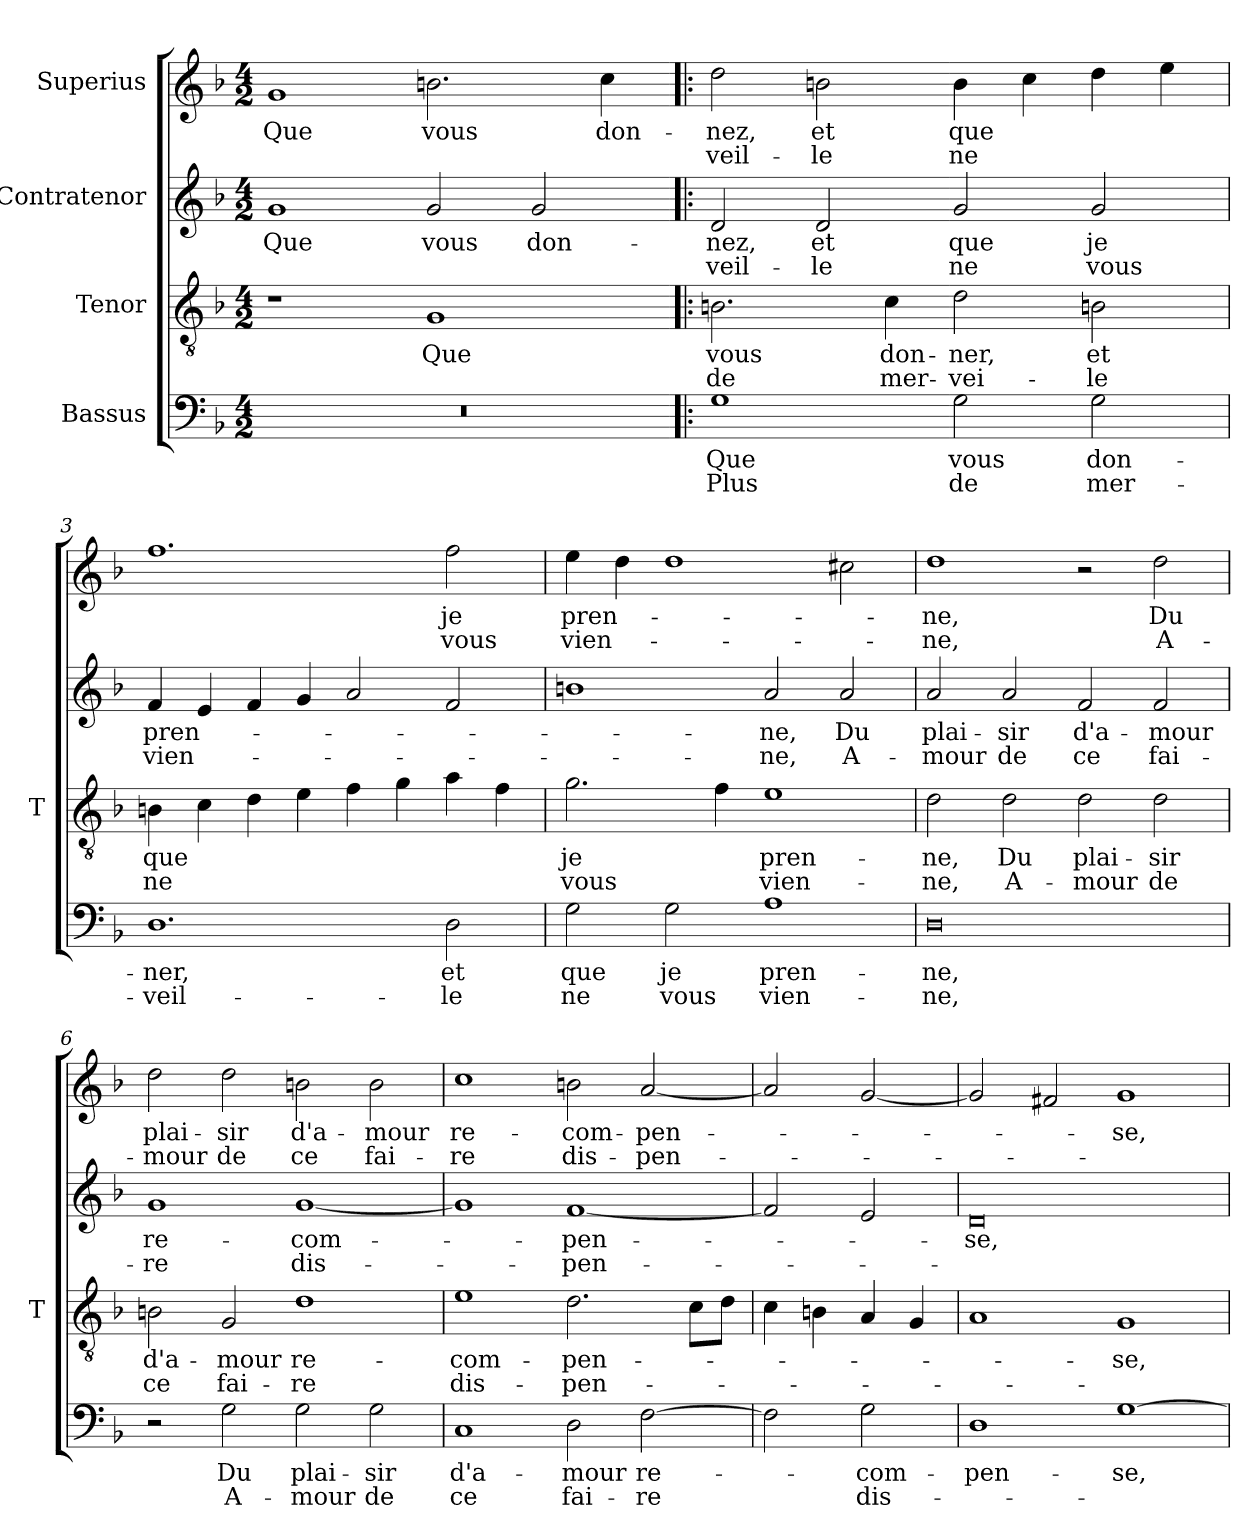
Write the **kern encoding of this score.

**kern	**text	**text	**kern	**text	**text	**kern	**text	**text	**kern	**text	**text
*part4	*part4	*part4	*part3	*part3	*part3	*part2	*part2	*part2	*part1	*part1	*part1
*staff4	*staff4	*staff4	*staff3	*staff3	*staff3	*staff2	*staff2	*staff2	*staff1	*staff1	*staff1
*I"Bassus	*	*	*I"Tenor	*	*	*I"Contratenor	*	*	*I"Superius	*	*
*	*	*	*I'T	*	*	*	*	*	*	*	*
*clefF4	*	*	*clefGv2	*	*	*clefG2	*	*	*clefG2	*	*
*k[b-]	*	*	*k[b-]	*	*	*k[b-]	*	*	*k[b-]	*	*
*M4/2	*	*	*M4/2	*	*	*M4/2	*	*	*M4/2	*	*
=1	=1	=1	=1	=1	=1	=1	=1	=1	=1	=1	=1
0r	.	.	1r	.	.	1g	-Que	.	1g	-Que	.
.	.	.	1G	-Que	.	2g	-vous	.	2.b	-vous	.
.	.	.	.	.	.	2g	don-	.	.	.	.
.	.	.	.	.	.	.	.	.	4cc	don-	.
=2!|:	=2!|:	=2!|:	=2!|:	=2!|:	=2!|:	=2!|:	=2!|:	=2!|:	=2!|:	=2!|:	=2!|:
1G	-Que	-Plus	2.Bn	-vous	-de	2d	-nez,	veil-	2dd	-nez,	veil-
.	.	.	.	.	.	2d	-et	-le	2b	-et	-le
.	.	.	4c	don-	mer-	.	.	.	.	.	.
2G	-vous	-de	2d	-ner,	vei-	2g	-que	-ne	4b	-que	-ne
.	.	.	.	.	.	.	.	.	4cc	.	.
2G	don-	mer-	2Bn	-et	-le	2g	-je	-vous	4dd	.	.
.	.	.	.	.	.	.	.	.	4ee	.	.
=3	=3	=3	=3	=3	=3	=3	=3	=3	=3	=3	=3
1.D	-ner,	veil-	4Bn	-que	-ne	4f	pren-	vien-	1.ff	.	.
.	.	.	4c	.	.	4e	.	.	.	.	.
.	.	.	4d	.	.	4f	.	.	.	.	.
.	.	.	4e	.	.	4g	.	.	.	.	.
.	.	.	4f	.	.	2a	.	.	.	.	.
.	.	.	4g	.	.	.	.	.	.	.	.
2D	-et	-le	4a	.	.	2f	.	.	2ff	-je	-vous
.	.	.	4f	.	.	.	.	.	.	.	.
=4	=4	=4	=4	=4	=4	=4	=4	=4	=4	=4	=4
2G	-que	-ne	2.g	-je	-vous	1bn	.	.	4ee	pren-	vien-
.	.	.	.	.	.	.	.	.	4dd	.	.
2G	-je	-vous	.	.	.	.	.	.	1dd	.	.
.	.	.	4f	.	.	.	.	.	.	.	.
1A	pren-	vien-	1e	pren-	vien-	2a	-ne,	-ne,	.	.	.
.	.	.	.	.	.	2a	-Du	A-	2cc#X	.	.
=5	=5	=5	=5	=5	=5	=5	=5	=5	=5	=5	=5
0D	-ne,	-ne,	2d	-ne,	-ne,	2a	plai-	-mour	1dd	-ne,	-ne,
.	.	.	2d	-Du	A-	2a	-sir	-de	.	.	.
.	.	.	2d	plai-	-mour	2f	d'a-	-ce	2r	.	.
.	.	.	2d	-sir	-de	2f	-mour	fai-	2dd	-Du	A-
=6	=6	=6	=6	=6	=6	=6	=6	=6	=6	=6	=6
2r	.	.	2Bn	d'a-	-ce	1g	re-	-re	2dd	plai-	-mour
2G	-Du	A-	2G	-mour	fai-	.	.	.	2dd	-sir	-de
2G	plai-	-mour	1d	re-	-re	[1g	com-	dis-	2b	d'a-	-ce
2G	-sir	-de	.	.	.	.	.	.	2b	-mour	fai-
=7	=7	=7	=7	=7	=7	=7	=7	=7	=7	=7	=7
1C	d'a-	-ce	1e	com-	dis-	1g]	.	.	1cc	re-	-re
2D	-mour	fai-	2.d	pen-	pen-	[1f	pen-	pen-	2b	com-	dis-
[2F	re-	-re	.	.	.	.	.	.	[2a	pen-	pen-
.	.	.	8cL	.	.	.	.	.	.	.	.
.	.	.	8dJ	.	.	.	.	.	.	.	.
=8	=8	=8	=8	=8	=8	=8	=8	=8	=8	=8	=8
2F]	.	.	4c	.	.	2f]	.	.	2a]	.	.
.	.	.	4Bn	.	.	.	.	.	.	.	.
2G	com-	dis-	4A	.	.	2e	.	.	[2g	.	.
.	.	.	4G	.	.	.	.	.	.	.	.
=9	=9	=9	=9	=9	=9	=9	=9	=9	=9	=9	=9
1D	pen-	.	1A	.	.	0d	-se,	.	2g]	.	.
.	.	.	.	.	.	.	.	.	2f#X	.	.
[1G	-se,	.	1G	-se,	.	.	.	.	1g	-se,	.
=	=	=	=	=	=	=	=	=	=	=	=
*-	*-	*-	*-	*-	*-	*-	*-	*-	*-	*-	*-
